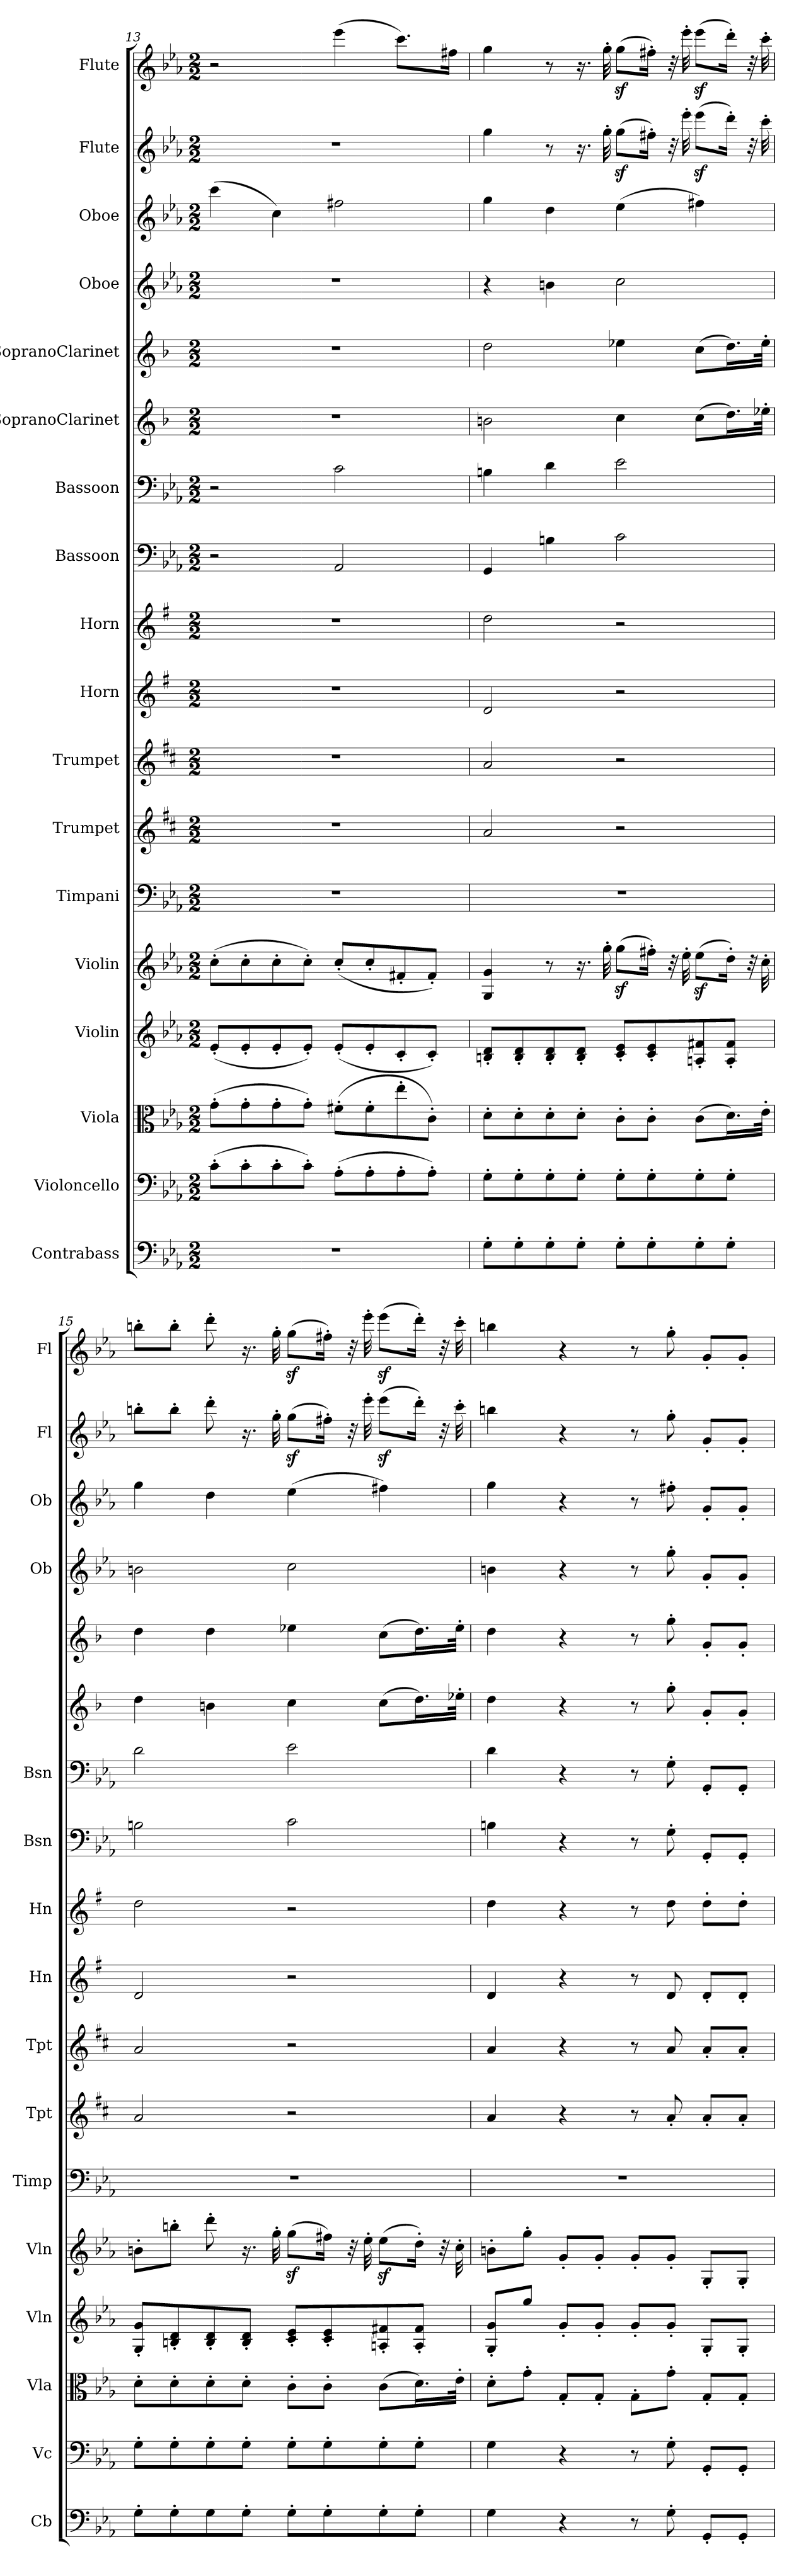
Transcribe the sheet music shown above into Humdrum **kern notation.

**kern	**kern	**kern	**kern	**kern	**kern	**kern	**kern	**kern	**kern	**kern	**kern	**kern	**kern	**kern	**kern	**kern	**kern
*part18	*part17	*part16	*part15	*part14	*part13	*part12	*part11	*part10	*part9	*part8	*part7	*part6	*part5	*part4	*part3	*part2	*part1
*staff18	*staff17	*staff16	*staff15	*staff14	*staff13	*staff12	*staff11	*staff10	*staff9	*staff8	*staff7	*staff6	*staff5	*staff4	*staff3	*staff2	*staff1
*I"Contrabass	*I"Violoncello	*I"Viola	*I"Violin	*I"Violin	*I"Timpani	*I"Trumpet	*I"Trumpet	*I"Horn	*I"Horn	*I"Bassoon	*I"Bassoon	*I"SopranoClarinet	*I"SopranoClarinet	*I"Oboe	*I"Oboe	*I"Flute	*I"Flute
*I'Cb	*I'Vc	*I'Vla	*I'Vln	*I'Vln	*I'Timp	*I'Tpt	*I'Tpt	*I'Hn	*I'Hn	*I'Bsn	*I'Bsn	*	*	*I'Ob	*I'Ob	*I'Fl	*I'Fl
*clefF4	*clefF4	*clefC3	*clefG2	*clefG2	*clefF4	*clefG2	*clefG2	*clefG2	*clefG2	*clefF4	*clefF4	*clefG2	*clefG2	*clefG2	*clefG2	*clefG2	*clefG2
*ITrd7c12	*	*	*	*	*	*ITrd1c2	*ITrd1c2	*ITrd4c7	*ITrd4c7	*	*	*	*	*	*	*	*
*k[b-e-a-]	*k[b-e-a-]	*k[b-e-a-]	*k[b-e-a-]	*k[b-e-a-]	*k[b-e-a-]	*k[]	*k[]	*k[]	*k[]	*k[b-e-a-]	*k[b-e-a-]	*k[b-]	*k[b-]	*k[b-e-a-]	*k[b-e-a-]	*k[b-e-a-]	*k[b-e-a-]
*M2/2	*M2/2	*M2/2	*M2/2	*M2/2	*M2/2	*M2/2	*M2/2	*M2/2	*M2/2	*M2/2	*M2/2	*M2/2	*M2/2	*M2/2	*M2/2	*M2/2	*M2/2
=13	=13	=13	=13	=13	=13	=13	=13	=13	=13	=13	=13	=13	=13	=13	=13	=13	=13
1r	(>8c'\L	(>8g'\L	(<8e-'/L	(>8cc'\L	1r	1r	1r	1r	1r	2r	2r	1r	1r	1r	(>4ccc\	1r	2r
.	8c'\	8g'\	8e-'/	8cc'\	.	.	.	.	.	.	.	.	.	.	.	.	.
.	8c'\	8g'\	8e-'/	8cc'\	.	.	.	.	.	.	.	.	.	.	4cc\)	.	.
.	8c'\J)	8g'\J)	8e-'/J)	8cc'\J)	.	.	.	.	.	.	.	.	.	.	.	.	.
.	(>8A-'\L	(>8f#X'\L	(<8e-'/L	(<8cc'/L	.	.	.	.	.	2AA-/	2c\	.	.	.	2ff#X\	.	(>4eee-\
.	8A-'\	8f#'\	8e-'/	8cc'/	.	.	.	.	.	.	.	.	.	.	.	.	.
.	8A-'\	8ee-'\	8c'/	8f#X'/	.	.	.	.	.	.	.	.	.	.	.	.	8.ccc\L)
.	8A-'\J)	8c'\J)	8c'/J)	8f#'/J)	.	.	.	.	.	.	.	.	.	.	.	.	.
.	.	.	.	.	.	.	.	.	.	.	.	.	.	.	.	.	16ff#X\Jk
=14	=14	=14	=14	=14	=14	=14	=14	=14	=14	=14	=14	=14	=14	=14	=14	=14	=14
8GG'\L	8G'\L	8d'\L	8Bn/' 8d/'L	4G/ 4g/	1r	2g/	2g/	2G/	2g\	4GG/	4Bn\	2bn\	2dd\	4r	4gg\	4gg\	4gg\
8GG'\	8G'\	8d'\	8B/' 8d/'	.	.	.	.	.	.	.	.	.	.	.	.	.	.
8GG'\	8G'\	8d'\	8B/' 8d/'	8r	.	.	.	.	.	4Bn\	4d\	.	.	4bn\	4dd\	8r	8r
8GG'\J	8G'\J	8d'\J	8B/' 8d/'J	16.r	.	.	.	.	.	.	.	.	.	.	.	16.r	16.r
.	.	.	.	32gg'\	.	.	.	.	.	.	.	.	.	.	.	32gg'\	32gg'\
8GG'\L	8G'\L	8c'\L	8c/' 8e-/'L	(>8ggz<\L	.	2r	2r	2r	2r	2c\	2e-\	4cc\	4ee-X\	2cc\	(>4ee-\	(>8ggz<\L	(>8ggz<\L
8GG'\	8G'\	8c'\J	8c/' 8e-/'	16ff#X'\Jk)	.	.	.	.	.	.	.	.	.	.	.	16ff#X'\Jk)	16ff#X'\Jk)
.	.	.	.	32r	.	.	.	.	.	.	.	.	.	.	.	32r	32r
.	.	.	.	32ee-'\	.	.	.	.	.	.	.	.	.	.	.	32eee-'\	32eee-'\
8GG'\	8G'\	(>8c\L	8An/' 8f#X/'	(>8ee-z<\L	.	.	.	.	.	.	.	(>8cc\L	(>8cc\L	.	4ff#X\)	(>8eee-z<\L	(>8eee-z<\L
8GG'\J	8G'\J	16.d\L)	8A/' 8f#/'J	16dd'\Jk)	.	.	.	.	.	.	.	16.dd\L)	16.dd\L)	.	.	16ddd'\Jk)	16ddd'\Jk)
.	.	.	.	32r	.	.	.	.	.	.	.	.	.	.	.	32r	32r
.	.	32e-'\JJk	.	32cc'\	.	.	.	.	.	.	.	32ee-X'\JJk	32ee-'\JJk	.	.	32ccc'\	32ccc'\
=15	=15	=15	=15	=15	=15	=15	=15	=15	=15	=15	=15	=15	=15	=15	=15	=15	=15
8GG'\L	8G'\L	8d'\L	8G/' 8g/'L	8bn'\L	1r	2g/	2g/	2G/	2g\	2Bn\	2d\	4dd\	4dd\	2bn\	4gg\	8bbn'\L	8bbn'\L
8GG'\	8G'\	8d'\	8Bn/' 8d/'	8bbn'\J	.	.	.	.	.	.	.	.	.	.	.	8bb'\J	8bb'\J
8GG\	8G'\	8d'\	8B/' 8d/'	8ddd'\	.	.	.	.	.	.	.	4bn\	4dd\	.	4dd\	8ddd'\	8ddd'\
8GG'\J	8G'\J	8d'\J	8B/' 8d/'J	16.r	.	.	.	.	.	.	.	.	.	.	.	16.r	16.r
.	.	.	.	32gg'\	.	.	.	.	.	.	.	.	.	.	.	32gg'\	32gg'\
8GG'\L	8G'\L	8c'\L	8c/' 8e-/'L	(>8ggz<\L	.	2r	2r	2r	2r	2c\	2e-\	4cc\	4ee-X\	2cc\	(>4ee-\	(>8ggz<\L	(>8ggz<\L
8GG'\	8G'\	8c'\J	8c/' 8e-/'	16ff#X\Jk)	.	.	.	.	.	.	.	.	.	.	.	16ff#X'\Jk)	16ff#X'\Jk)
.	.	.	.	32r	.	.	.	.	.	.	.	.	.	.	.	32r	32r
.	.	.	.	32ee-'\	.	.	.	.	.	.	.	.	.	.	.	32eee-'\	32eee-'\
8GG'\	8G'\	(>8c\L	8An/' 8f#X/'	(>8ee-z<\L	.	.	.	.	.	.	.	(>8cc\L	(>8cc\L	.	4ff#X\)	(>8eee-z<\L	(>8eee-z<\L
8GG'\J	8G'\J	16.d\L)	8A/' 8f#/'J	16dd'\Jk)	.	.	.	.	.	.	.	16.dd\L)	16.dd\L)	.	.	16ddd'\Jk)	16ddd'\Jk)
.	.	.	.	32r	.	.	.	.	.	.	.	.	.	.	.	32r	32r
.	.	32e-'\JJk	.	32cc'\	.	.	.	.	.	.	.	32ee-X'\JJk	32ee-'\JJk	.	.	32ccc'\	32ccc'\
=16	=16	=16	=16	=16	=16	=16	=16	=16	=16	=16	=16	=16	=16	=16	=16	=16	=16
4GG\	4G\	8d'\L	8G/' 8g/'L	8bn'\L	1r	4g/	4g/	4G/	4g\	4Bn\	4d\	4dd\	4dd\	4bn\	4gg\	4bbn\	4bbn\
.	.	8g'\J	8gg/J	8gg'\J	.	.	.	.	.	.	.	.	.	.	.	.	.
4r	4r	8G'/L	8g'/L	8g'/L	.	4r	4r	4r	4r	4r	4r	4r	4r	4r	4r	4r	4r
.	.	8G'/J	8g'/J	8g'/J	.	.	.	.	.	.	.	.	.	.	.	.	.
8r	8r	8G'\L	8g'/L	8g'/L	.	8r	8r	8r	8r	8r	8r	8r	8r	8r	8r	8r	8r
8GG'\	8G'\	8g'\J	8g'/J	8g'/J	.	8g'/	8g/	8G/	8g\	8G'\	8G'\	8gg'\	8gg'\	8gg'\	8ff#X'\	8gg'\	8gg'\
8GGG'/L	8GG'/L	8G'/L	8G'/L	8G'/L	.	8g'/L	8g'/L	8G'/L	8g'\L	8GG'/L	8GG'/L	8g'/L	8g'/L	8g'/L	8g'/L	8g'/L	8g'/L
8GGG'/J	8GG'/J	8G'/J	8G'/J	8G'/J	.	8g'/J	8g'/J	8G'/J	8g'\J	8GG'/J	8GG'/J	8g'/J	8g'/J	8g'/J	8g'/J	8g'/J	8g'/J
=	=	=	=	=	=	=	=	=	=	=	=	=	=	=	=	=	=
*-	*-	*-	*-	*-	*-	*-	*-	*-	*-	*-	*-	*-	*-	*-	*-	*-	*-
